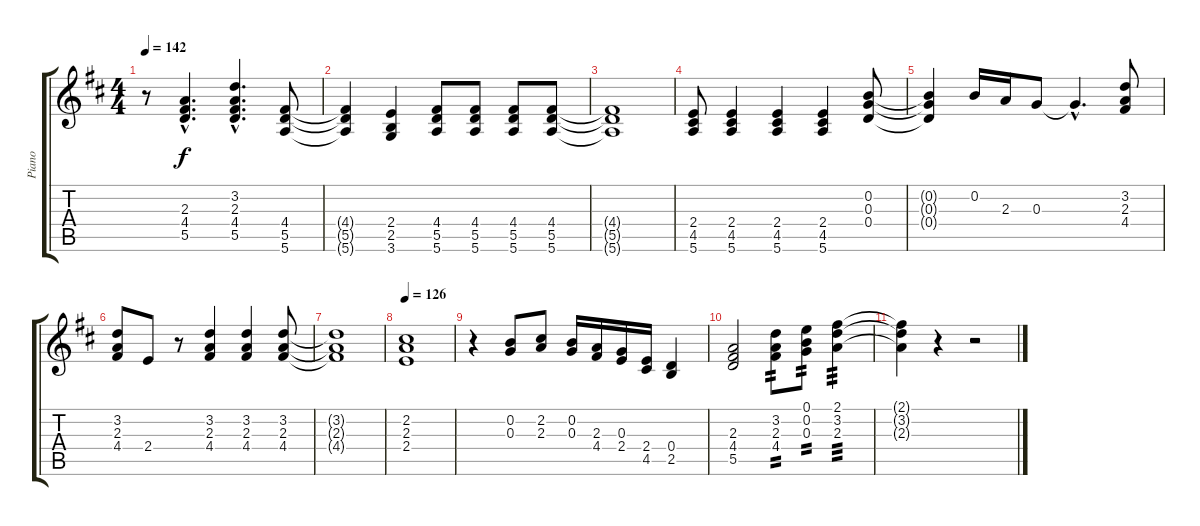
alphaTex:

\track ("Piano" "Piano") {instrument acousticgrandpiano}
\staff {score tabs}
\tuning (E5 B4 G4 D4 A3 E3) {hide}
\ts (4 4)
\tempo 142
\clef g2
\ks d
r.8{dy f} (2.3{hac} 4.4{hac} 5.5{hac}).4{d} (3.2{hac} 2.3{hac} 4.4{hac} 5.5{hac}).4{d} (4.4 5.5 5.6).8 |
(4.4{t} 5.5{t} 5.6{t}).4 (2.4 2.5 3.6).4 (4.4 5.5 5.6).8 (4.4 5.5 5.6).8 (4.4 5.5 5.6).8 (4.4 5.5 5.6).8 |
(4.4{t} 5.5{t} 5.6{t}).1 |
(2.4 4.5 5.6).8 (2.4 4.5 5.6).4 (2.4 4.5 5.6).4 (2.4 4.5 5.6).4 (0.2 0.3 0.4).8 |
(0.2{t} 0.3{t} 0.4{t}).4 0.2.16 2.3.16 0.3.8 0.3{hac t}.4{d} (3.2 2.3 4.4).8 |
(3.2 2.3 4.4).8 2.4.8 r.8 (3.2 2.3 4.4).4 (3.2 2.3 4.4).4 (3.2 2.3 4.4).8 |
(3.2{t} 2.3{t} 4.4{t}).1 |
\tempo 126
(2.2 2.3 2.4).1 |
r.4 (0.2 0.3).8 (2.2 2.3).8 (0.2 0.3).16 (2.3 4.4).16 (0.3 2.4).16 (2.4 4.5).16 (0.4 2.5).4 |
(2.3 4.4 5.5).2 (3.2 2.3 4.4).8{tp 2} (0.1 0.2 0.3).8{tp 2 volume 9} (2.1 3.2 2.3).4{tp 3} |
(2.1{t} 3.2{t} 2.3{t}).4 r.4 r.2
